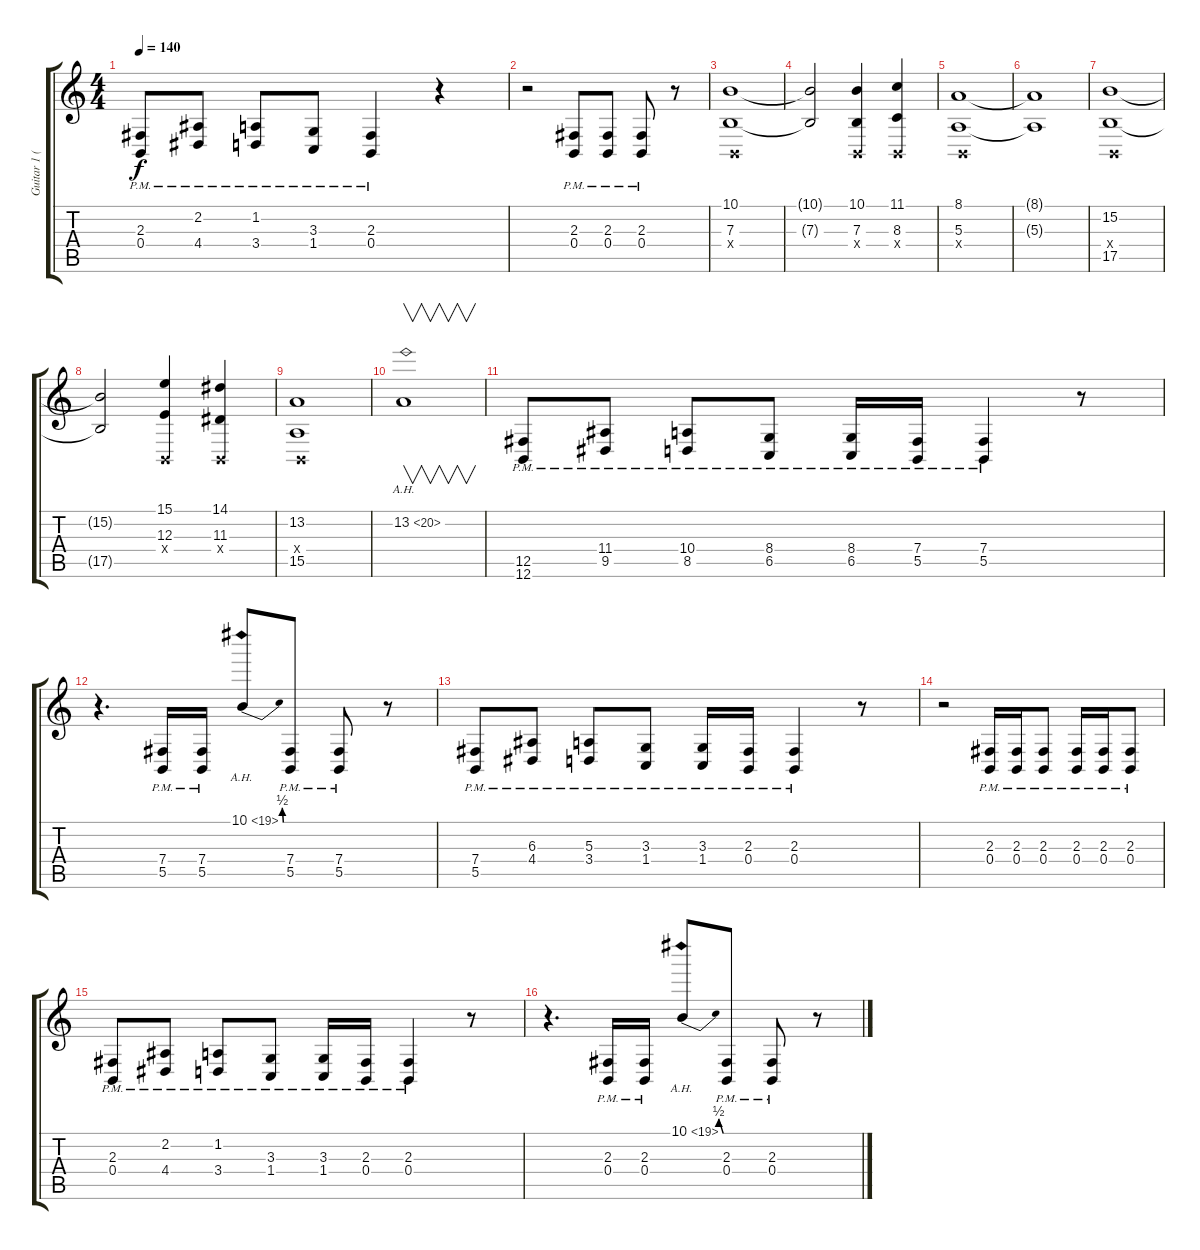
\track ("Guitar 1 (Right)" "Guitar 1 (") {solo instrument brightacousticpiano}
\staff {score tabs}
\tuning (Db4 Ab3 E3 B2 Gb2 B1) {hide}
\ts (4 4)
\tempo 140
\clef g2
\ks c
(2.3{pm} 0.4{pm}).8{dy f} (2.2{pm} 4.4{pm}).8 (1.2{pm} 3.4{pm}).8 (3.3{pm} 1.4{pm}).8 (2.3{pm} 0.4).4 r.4 |
r.2 (2.3{pm} 0.4).8 (2.3 0.4{pm}).8 (2.3 0.4{pm}).8 r.8 |
(10.1 7.3 0.4{x}).1 |
(10.1{t} 7.3{t}).2 (10.1 7.3 0.4{x}).4 (11.1 8.3 0.4{x}).4 |
(8.1 5.3 0.4{x}).1 |
(8.1{t} 5.3{t}).1 |
(15.2 0.4{x} 17.5).1 |
(15.2{t} 17.5{t}).2 (15.1 12.3 0.4{x}).4 (14.1 11.3 0.4{x}).4 |
(13.2 0.4{x} 15.5).1 |
13.2{ah 7}.1{v} |
(12.5{pm} 12.6{pm}).8 (11.4{pm} 9.5{pm}).8 (10.4{pm} 8.5{pm}).8 (8.4{pm} 6.5{pm}).8 (8.4{pm} 6.5{pm}).16 (7.4{pm} 5.5{pm}).16 (7.4{pm} 5.5{pm}).4 r.8 |
r.4{d} (7.4 5.5{pm}).16 (7.4 5.5{pm}).16 10.1{be (bend 0 0 60 2) ah 9}.8 (7.4 5.5{pm}).8 (7.4 5.5{pm}).8 r.8 |
(7.4{pm} 5.5{pm}).8 (6.3{pm} 4.4{pm}).8 (5.3{pm} 3.4{pm}).8 (3.3{pm} 1.4{pm}).8 (3.3{pm} 1.4{pm}).16 (2.3{pm} 0.4{pm}).16 (2.3{pm} 0.4{pm}).4 r.8 |
r.2 (2.3 0.4{pm}).16 (2.3 0.4{pm}).16 (2.3 0.4{pm}).8 (2.3 0.4{pm}).16 (2.3 0.4{pm}).16 (2.3 0.4{pm}).8 |
(2.3{pm} 0.4{pm}).8 (2.2{pm} 4.4{pm}).8 (1.2{pm} 3.4{pm}).8 (3.3{pm} 1.4{pm}).8 (3.3{pm} 1.4{pm}).16 (2.3{pm} 0.4{pm}).16 (2.3{pm} 0.4{pm}).4 r.8 |
r.4{d} (2.3 0.4{pm}).16 (2.3 0.4{pm}).16 10.1{be (bend 0 0 60 2) ah 9}.8 (2.3 0.4{pm}).8 (2.3 0.4{pm}).8 r.8
